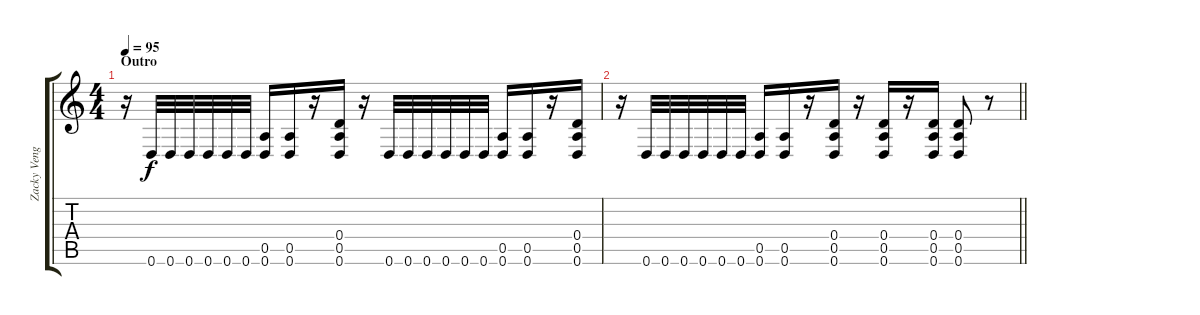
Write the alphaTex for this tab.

\track ("Zacky Vengeance" "Zacky Veng") {instrument distortionguitar}
\staff {score tabs}
\tuning (E4 B3 G3 D3 A2 D2) {hide}
\ts (4 4)
\section ("" "Outro")
\tempo 95
\clef g2
\ks c
r.16{dy f} 0.6.32 0.6.32 0.6.32 0.6.32 0.6.32 0.6.32 (0.5 0.6).16 (0.5 0.6).16 r.16 (0.4 0.5 0.6).16 r.16 0.6.32 0.6.32 0.6.32 0.6.32 0.6.32 0.6.32 (0.5 0.6).16 (0.5 0.6).16 r.16 (0.4 0.5 0.6).16 |
\barLineRight lightlight
r.16 0.6.32 0.6.32 0.6.32 0.6.32 0.6.32 0.6.32 (0.5 0.6).16 (0.5 0.6).16 r.16 (0.4 0.5 0.6).16 r.16 (0.4 0.5 0.6).16 r.16 (0.4 0.5 0.6).16 (0.4 0.5 0.6).8 r.8
